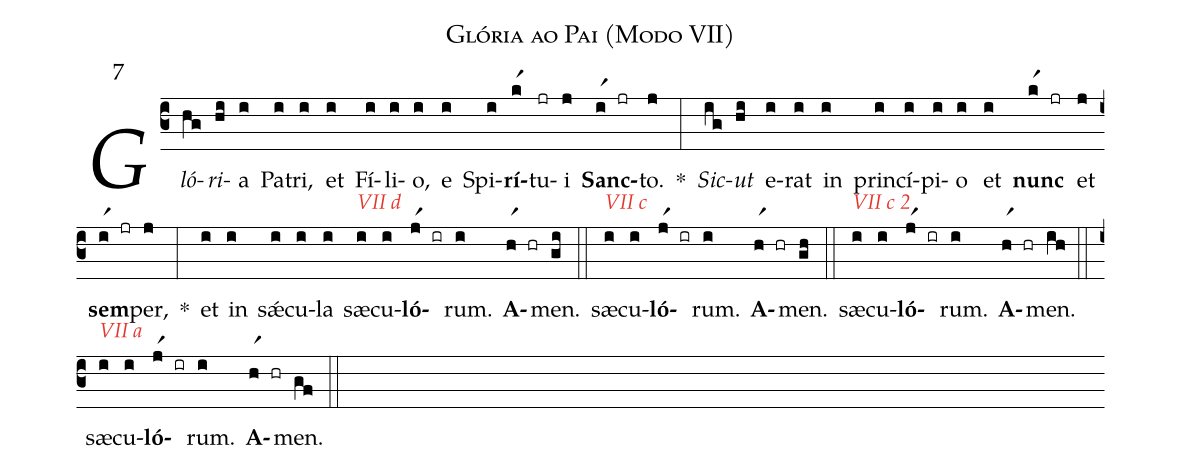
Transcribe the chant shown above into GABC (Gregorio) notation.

name: Glória ao Pai (Modo VII);
mode: 7;
%%
(c3)

<i>Gló</i>(hg)<i>ri</i>(hi)a(i) Pa(i)tri,(i) et(i) Fí(i)li(i)o,(i) e(i) Spi(i)<b>rí</b>(kr1)tu(jr)i(j) <b>Sanc</b>(ir1 jr)to.(j) *(:) <i>Sic</i>(ig)<i>ut</i>(hi) e(i)rat(i) in(i) prin(i)cí(i)pi(i)o(i) et(i) <b>nunc</b>(kr1 jr) et(j) <b>sem</b>(ir1 jr)per,(j) *(:) et(i) in(i) sǽ(i)cu(i)la(i)

sæ<alt>\textcolor{gregoriocolor}{VII d}</alt>(i)cu(i)<b>ló</b>(jr1 ir)rum.(i) <b>A</b>(hr1 hr)men.(gi)

(::)

sæ<alt>\textcolor{gregoriocolor}{VII c}</alt>(i)cu(i)<b>ló</b>(jr1 ir)rum.(i) <b>A</b>(hr1 hr)men.(gh)

(::)

sæ<alt>\textcolor{gregoriocolor}{VII c 2}</alt>(i)cu(i)<b>ló</b>(jr1 ir)rum.(i) <b>A</b>(hr1 hr)men.(ih)

(::)

sæ<alt>\textcolor{gregoriocolor}{VII a}</alt>(i)cu(i)<b>ló</b>(jr1 ir)rum.(i) <b>A</b>(hr1 hr)men.(gf)

(::)
